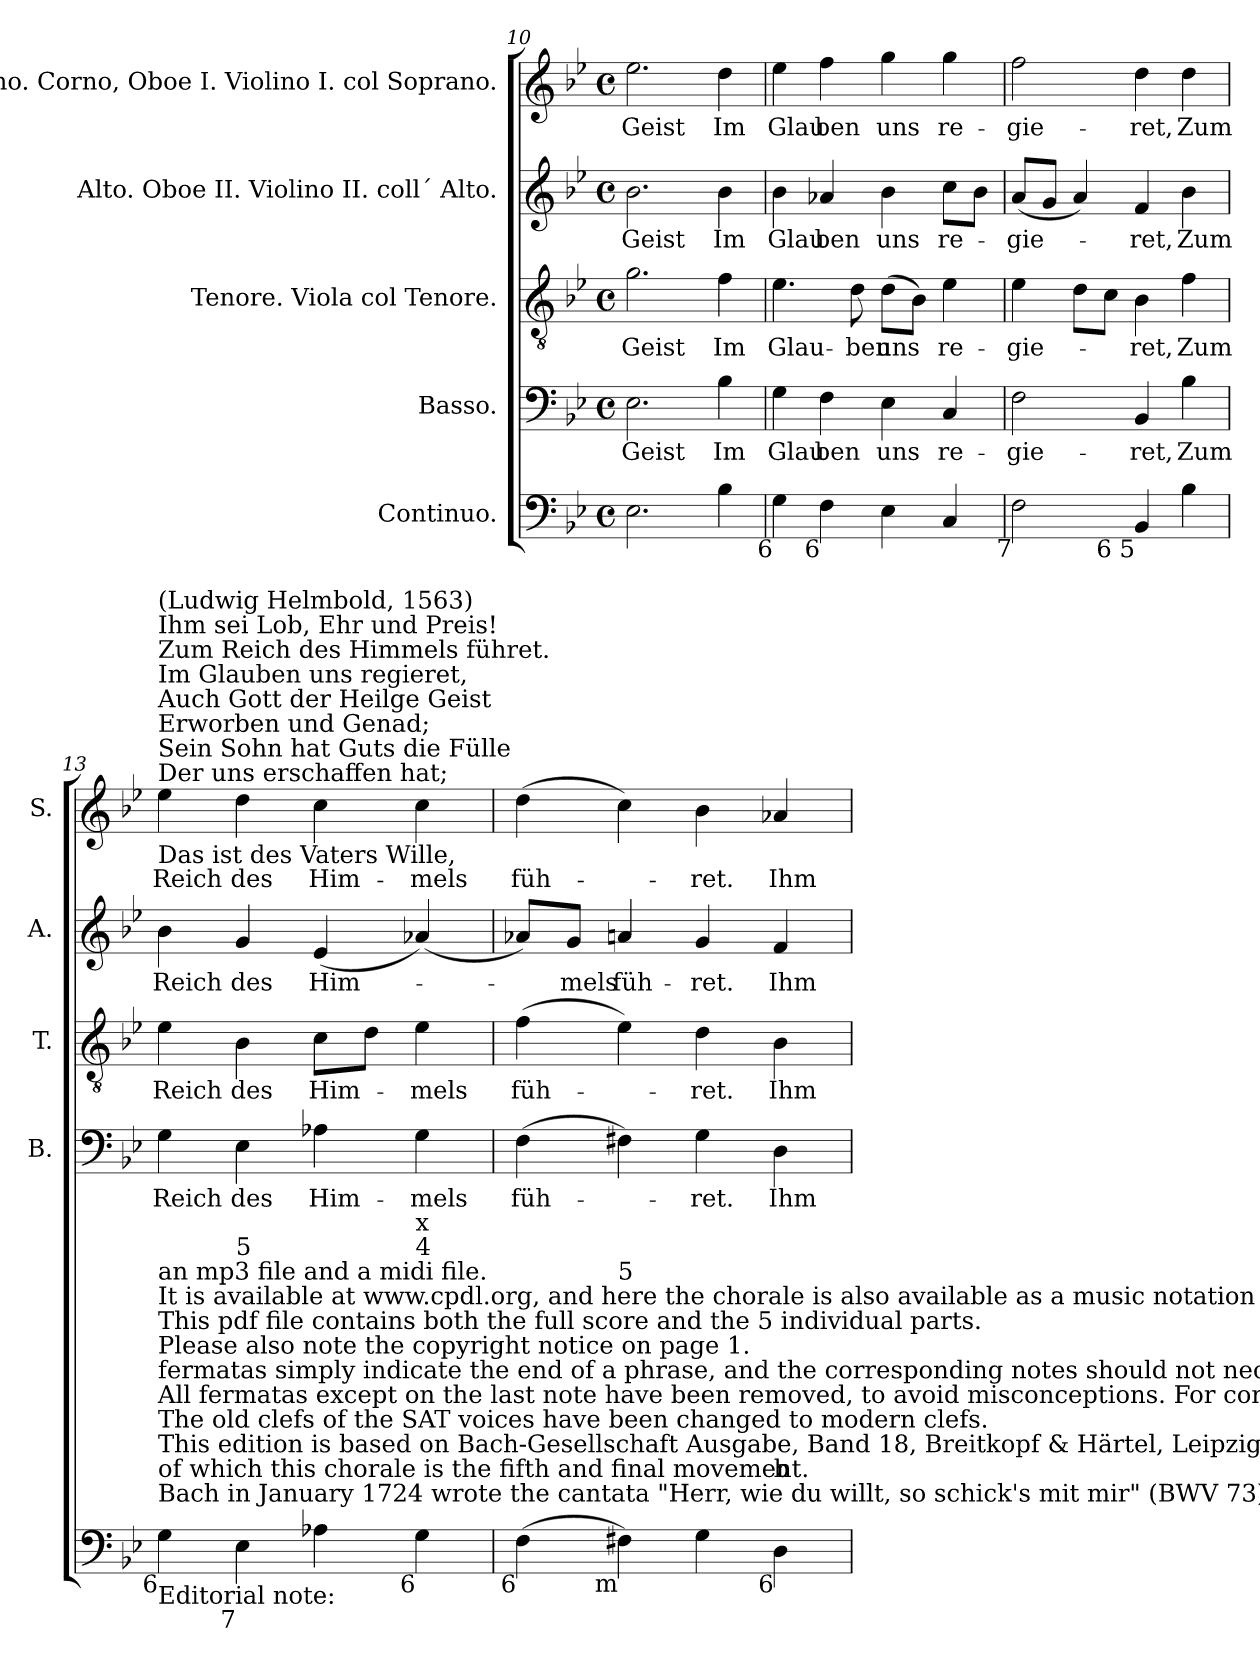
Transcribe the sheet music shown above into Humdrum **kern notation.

**kern	**kern	**text	**kern	**text	**kern	**text	**kern	**text
*part5	*part4	*part4	*part3	*part3	*part2	*part2	*part1	*part1
*staff5	*staff4	*staff4	*staff3	*staff3	*staff2	*staff2	*staff1	*staff1
*I"Continuo.	*I"Basso.	*	*I"Tenore. Viola col Tenore.	*	*I"Alto. Oboe II. Violino II. coll´ Alto.	*	*I"Soprano. Corno, Oboe I. Violino I. col Soprano.	*
*	*I'B.	*	*I'T.	*	*I'A.	*	*I'S.	*
*clefF4	*clefF4	*	*clefGv2	*	*clefG2	*	*clefG2	*
*	*	*	*ITrd7c12	*	*	*	*	*
*k[b-e-]	*k[b-e-]	*	*k[b-e-]	*	*k[b-e-]	*	*k[b-e-]	*
*B-:	*B-:	*	*B-:	*	*B-:	*	*B-:	*
*M4/4	*M4/4	*	*M4/4	*	*M4/4	*	*M4/4	*
*met(c)	*met(c)	*	*met(c)	*	*met(c)	*	*met(c)	*
=10	=10	=10	=10	=10	=10	=10	=10	=10
!	!	!LO:LY:b:color=#000000	!	!	!	!	!	!
!	!	!	!	!LO:LY:b:color=#000000	!	!	!	!
!	!	!	!	!	!	!LO:LY:b:color=#000000	!	!
!	!	!	!	!	!	!	!	!LO:LY:b:color=#000000
2.E-i\	2.E-i\	Geist	2.Gi\	Geist	2.b-i\	Geist	2.ee-i\	Geist
!	!	!LO:LY:b:color=#000000	!	!	!	!	!	!
!	!	!	!	!LO:LY:b:color=#000000	!	!	!	!
!	!	!	!	!	!	!LO:LY:b:color=#000000	!	!
!	!	!	!	!	!	!	!	!LO:LY:b:color=#000000
4B-i\	4B-i\	Im	4Fi\	Im	4b-i\	Im	4ddi\	Im
=11	=11	=11	=11	=11	=11	=11	=11	=11
!	!	!LO:LY:b:color=#000000	!	!	!	!	!	!
!	!	!	!	!LO:LY:b:color=#000000	!	!	!	!
!	!	!	!	!	!	!LO:LY:b:color=#000000	!	!
!LO:TX:b:rj:t=6	!	!	!	!	!	!	!	!
!	!	!	!	!	!	!	!	!LO:LY:b:color=#000000
4Gi\	4Gi\	Glau-	4.E-i\	Glau-	4b-i\	Glau-	4ee-i\	Glau-
!	!	!LO:LY:b:color=#000000	!	!	!	!	!	!
!	!	!	!	!	!	!LO:LY:b:color=#000000	!	!
!LO:TX:b:rj:t=6	!	!	!	!	!	!	!	!
!	!	!	!	!	!	!	!	!LO:LY:b:color=#000000
4Fi\	4Fi\	-ben	.	.	4a-Xi/	-ben	4ffi\	-ben
!	!	!	!	!LO:LY:b:color=#000000	!	!	!	!
.	.	.	8Di\	-ben	.	.	.	.
!	!	!LO:LY:b:color=#000000	!	!	!	!	!	!
!	!	!	!	!LO:LY:b:color=#000000	!	!	!	!
!	!	!	!	!	!	!LO:LY:b:color=#000000	!	!
!	!	!	!	!	!	!	!	!LO:LY:b:color=#000000
4E-i\	4E-i\	uns	(8Di\L	uns	4b-i\	uns	4ggi\	uns
.	.	.	8BB-i\J)	.	.	.	.	.
!	!	!LO:LY:b:color=#000000	!	!	!	!	!	!
!	!	!	!	!LO:LY:b:color=#000000	!	!	!	!
!	!	!	!	!	!	!LO:LY:b:color=#000000	!	!
!	!	!	!	!	!	!	!	!LO:LY:b:color=#000000
4Ci/	4Ci/	re-	4E-i\	re-	8cci\L	re-	4ggi\	re-
.	.	.	.	.	8b-i\J	.	.	.
=12	=12	=12	=12	=12	=12	=12	=12	=12
!	!	!LO:LY:b:color=#000000	!	!	!	!	!	!
!	!	!	!	!LO:LY:b:color=#000000	!	!	!	!
!	!	!	!	!	!	!LO:LY:b:color=#000000	!	!
!LO:TX:b:rj:t=7	!	!	!	!	!	!	!	!
!	!	!	!	!	!	!	!	!LO:LY:b:color=#000000
2Fi\	2Fi\	-gie-	4E-i\	-gie-	(8ai/L	-gie-	2ffi\	-gie-
.	.	.	.	.	8gi/J	.	.	.
.	.	.	8Di\L	.	4ai/)	.	.	.
.	.	.	8Ci\J	.	.	.	.	.
!	!	!LO:LY:b:color=#000000	!	!	!	!	!	!
!	!	!	!	!LO:LY:b:color=#000000	!	!	!	!
!	!	!	!	!	!	!LO:LY:b:color=#000000	!	!
!LO:TX:b:rj:t=6 5	!	!	!	!	!	!	!	!
!	!	!	!	!	!	!	!	!LO:LY:b:color=#000000
4BB-i/	4BB-i/	-ret,	4BB-i\	-ret,	4fi/	-ret,	4ddi\	-ret,
!	!	!LO:LY:b:color=#000000	!	!	!	!	!	!
!	!	!	!	!LO:LY:b:color=#000000	!	!	!	!
!	!	!	!	!	!	!LO:LY:b:color=#000000	!	!
!	!	!	!	!	!	!	!	!LO:LY:b:color=#000000
4B-i\	4B-i\	Zum	4Fi\	Zum	4b-i\	Zum	4ddi\	Zum
!!LO:PB:g=z
=13	=13	=13	=13	=13	=13	=13	=13	=13
!	!	!LO:LY:b:color=#000000	!	!	!	!	!	!
!	!	!	!	!LO:LY:b:color=#000000	!	!	!	!
!	!	!	!	!	!	!LO:LY:b:color=#000000	!	!
!	!	!	!	!	!	!	!LO:TX:b:t=Das ist des Vaters Wille,	!
!	!	!	!	!	!	!	!LO:TX:t=Der uns erschaffen hat;	!
!	!	!	!	!	!	!	!LO:TX:t=Sein Sohn hat Guts die Fülle	!
!	!	!	!	!	!	!	!LO:TX:t=Erworben und Genad;	!
!	!	!	!	!	!	!	!LO:TX:t=Auch Gott der Heilge Geist	!
!	!	!	!	!	!	!	!LO:TX:t=Im Glauben uns regieret,	!
!	!	!	!	!	!	!	!LO:TX:t=Zum Reich des Himmels führet.	!
!	!	!	!	!	!	!	!LO:TX:t=Ihm sei Lob, Ehr und Preis!	!
!	!	!	!	!	!	!	!LO:TX:t=(Ludwig Helmbold, 1563)	!
!LO:TX:b:t=Editorial note&colon;	!	!	!	!	!	!	!	!
!LO:TX:t=Bach in January 1724 wrote the cantata "Herr, wie du willt, so schick's mit mir" (BWV 73),	!	!	!	!	!	!	!	!
!LO:TX:t=of which this chorale is the fifth and final movement.	!	!	!	!	!	!	!	!
!LO:TX:t=This edition is based on Bach-Gesellschaft Ausgabe, Band 18, Breitkopf & Härtel, Leipzig, 1870 (Wilhelm Rust).	!	!	!	!	!	!	!	!
!LO:TX:t=The old clefs of the SAT voices have been changed to modern clefs.	!	!	!	!	!	!	!	!
!LO:TX:t=All fermatas except on the last note have been removed, to avoid misconceptions. For composers of the Baroque,	!	!	!	!	!	!	!	!
!LO:TX:t=fermatas simply indicate the end of a phrase, and the corresponding notes should not necessarily be prolonged.	!	!	!	!	!	!	!	!
!LO:TX:t=Please also note the copyright notice on page 1.	!	!	!	!	!	!	!	!
!LO:TX:t=This pdf file contains both the full score and the 5 individual parts.	!	!	!	!	!	!	!	!
!LO:TX:t=It is available at www.cpdl.org, and here the chorale is also available as a music notation file (Sibelius 7),	!	!	!	!	!	!	!	!
!LO:TX:t=an mp3 file and a midi file.	!	!	!	!	!	!	!	!
!LO:TX:b:rj:t=6	!	!	!	!	!	!	!	!
!	!	!	!	!	!	!	!	!LO:LY:b:color=#000000
4Gi\	4Gi\	Reich	4E-i\	Reich	4b-i\	Reich	4ee-i\	Reich
!	!	!LO:LY:b:color=#000000	!	!	!	!	!	!
!	!	!	!	!LO:LY:b:color=#000000	!	!	!	!
!	!	!	!	!	!	!LO:LY:b:color=#000000	!	!
!LO:TX:b:rj:t=7	!	!	!	!	!	!	!	!
!LO:TX:t=5	!	!	!	!	!	!	!	!
!	!	!	!	!	!	!	!	!LO:LY:b:color=#000000
4E-i\	4E-i\	des	4BB-i\	des	4gi/	des	4ddi\	des
!	!	!LO:LY:b:color=#000000	!	!	!	!	!	!
!	!	!	!	!LO:LY:b:color=#000000	!	!	!	!
!	!	!	!	!	!	!LO:LY:b:color=#000000	!	!
!	!	!	!	!	!	!	!	!LO:LY:b:color=#000000
4A-Xi\	4A-Xi\	Him-	8Ci\L	Him-	(4e-i/	Him-	4cci\	Him-
.	.	.	8Di\J	.	.	.	.	.
!	!	!LO:LY:b:color=#000000	!	!	!	!	!	!
!	!	!	!	!LO:LY:b:color=#000000	!	!	!	!
!LO:TX:b:rj:t=6	!	!	!	!	!	!	!	!
!LO:TX:t=4	!	!	!	!	!	!	!	!
!LO:TX:t=x	!	!	!	!	!	!	!	!
!	!	!	!	!	!	!	!	!LO:LY:b:color=#000000
4Gi\	4Gi\	-mels	4E-i\	-mels	(4a-Xi/)	.	4cci\	-mels
=14	=14	=14	=14	=14	=14	=14	=14	=14
!	!	!LO:LY:b:color=#000000	!	!	!	!	!	!
!	!	!	!	!LO:LY:b:color=#000000	!	!	!	!
!LO:TX:b:rj:t=6	!	!	!	!	!	!	!	!
!	!	!	!	!	!	!	!	!LO:LY:b:color=#000000
(4Fi\	(4Fi\	füh-	(4Fi\	füh-	8a-Xi/L)	.	(4ddi\	füh-
!	!	!	!	!	!	!LO:LY:b:color=#000000	!	!
.	.	.	.	.	8gi/J	-mels	.	.
!LO:TX:b:rj:t=m	!	!	!	!	!	!	!	!
!LO:TX:t=5	!	!	!	!	!	!	!	!
!	!	!	!	!	!	!LO:LY:b:color=#000000	!	!
4F#Xi\)	4F#Xi\)	.	4E-i\)	.	4ani/	füh-	4cci\)	.
!	!	!LO:LY:b:color=#000000	!	!	!	!	!	!
!	!	!	!	!LO:LY:b:color=#000000	!	!	!	!
!	!	!	!	!	!	!LO:LY:b:color=#000000	!	!
!	!	!	!	!	!	!	!	!LO:LY:b:color=#000000
4Gi\	4Gi\	-ret.	4Di\	-ret.	4gi/	-ret.	4b-i\	-ret.
!	!	!LO:LY:b:color=#000000	!	!	!	!	!	!
!	!	!	!	!LO:LY:b:color=#000000	!	!	!	!
!	!	!	!	!	!	!LO:LY:b:color=#000000	!	!
!LO:TX:b:rj:t=6	!	!	!	!	!	!	!	!
!LO:TX:t=b	!	!	!	!	!	!	!	!
!	!	!	!	!	!	!	!	!LO:LY:b:color=#000000
4Di\	4Di\	Ihm	4BB-i\	Ihm	4fi/	Ihm	4a-Xi/	Ihm
=	=	=	=	=	=	=	=	=
*-	*-	*-	*-	*-	*-	*-	*-	*-
